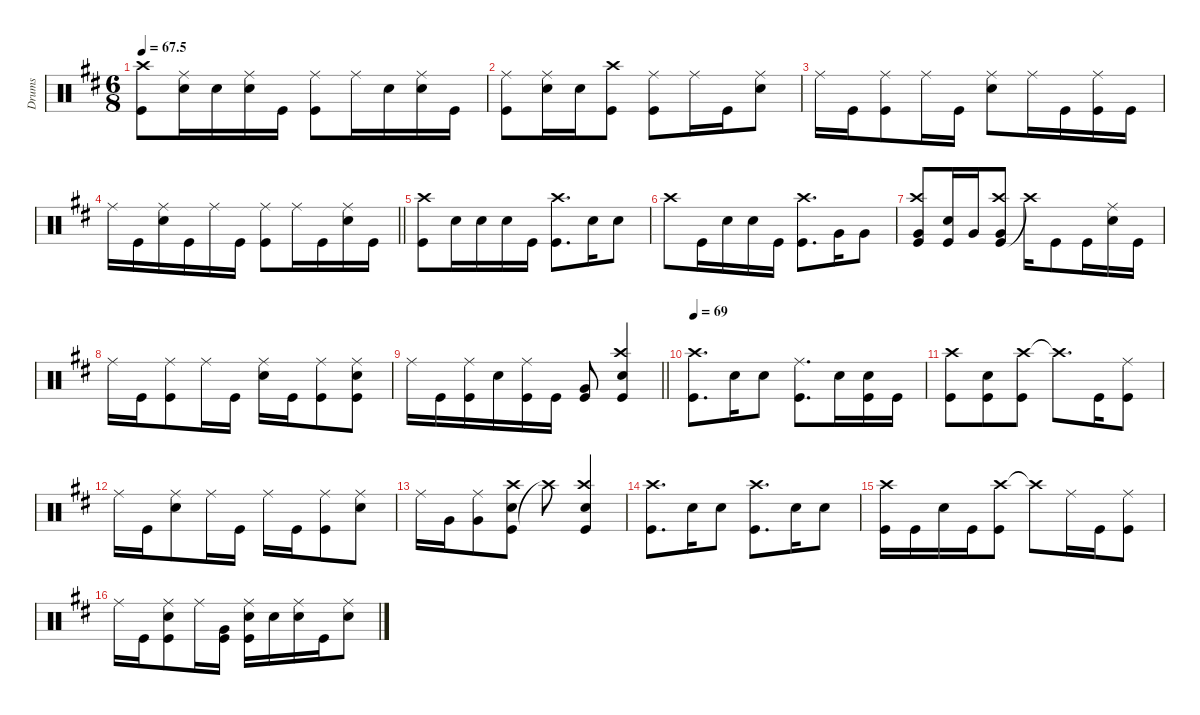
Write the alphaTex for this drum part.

\defaultSystemsLayout 4
\hideDynamics
\bracketExtendMode groupsimilarinstruments
\firstSystemTrackNameMode fullname
\otherSystemsTrackNameOrientation horizontal
\track ("Drums" "drm.") {defaultSystemsLayout 4 instrument percussion}
\staff {score}
\articulation defaults
\ts (6 8)
\tempo
67.5
\accidentals auto
\clef neutral
\ottava regular
\simile none
\ks bminor
("Kick (hit)" "Crash high (hit)").8{dy ff} ("Snare (hit) 2" "Ride (middle)").16 "Snare (hit) 2".16{dy f} ("Snare (hit) 2" "Ride (middle)").16{dy ff} "Kick (hit)".16 ("Ride (middle)" "Kick (hit)").8 "Ride (middle)".16 "Snare (hit) 2".16{dy mf} ("Ride (middle)" "Snare (hit) 2").16{dy ff} "Kick (hit)".16 |
("Kick (hit)" "Ride (middle)").8 ("Snare (hit) 2" "Ride (middle)").16 "Snare (hit) 2".16{dy f} ("Kick (hit)" "Crash high (hit)").8{dy ff} ("Ride (middle)" "Kick (hit)").8 "Ride (middle)".16 "Kick (hit)".16 ("Ride (middle)" "Snare (hit) 2").8 |
"Ride (middle)".16 "Kick (hit)".16 ("Ride (middle)" "Kick (hit)").8 "Ride (middle)".16 "Kick (hit)".16 ("Ride (middle)" "Snare (hit) 2").8 "Ride (middle)".16 "Kick (hit)".16 ("Ride (middle)" "Kick (hit)").16 "Kick (hit)".16 |
\barLineRight lightlight "Ride (middle)".16 "Kick (hit)".16
("Ride (middle)" "Snare (hit) 2").16 "Kick (hit)".16 "Ride (middle)".16 "Kick (hit)".16 ("Ride (middle)" "Kick (hit)").8 "Ride (middle)".16 "Kick (hit)".16 ("Ride (middle)" "Snare (hit) 2").16 "Kick (hit)".16 |
("Crash high (hit)" "Kick (hit)").8 "Snare (hit) 2".16 "Snare (hit) 2".16 "Snare (hit) 2".16 "Kick (hit)".16 ("Crash high (hit)" "Kick (hit)").8{d} "Snare (hit) 2".16 "Snare (hit) 2".8 |
"Crash high (hit)".8 "Kick (hit)".16 "Snare (hit) 2".16 "Snare (hit) 2".16 "Kick (hit)".16 ("Crash high (hit)" "Kick (hit)").8{d} "Very Low Tom (hit)".16 "Very Low Tom (hit)".8 |
("Kick (hit)" "Very Low Tom (hit)" "Crash high (hit)").8 ("Snare (hit) 2" "Kick (hit)").16 "Very Low Tom (hit)".16 ("Kick (hit)" "Very Low Tom (hit)" "Crash high (hit)").8 "Crash high (hit)"{t}.16 "Kick (hit)".8 "Kick (hit)".16 ("Ride (middle)" "Snare (hit) 2").16 "Kick (hit)".16 |
"Ride (middle)".16 "Kick (hit)".16 ("Ride (middle)" "Kick (hit)").8 "Ride (middle)".16 "Kick (hit)".16 ("Ride (middle)" "Snare (hit) 2").16 "Kick (hit)".16 ("Ride (middle)" "Kick (hit)").8 ("Ride (middle)" "Kick (hit)" "Snare (hit) 2").8 |
\barLineRight lightlight "Ride (middle)".16 "Kick (hit)".16
("Kick (hit)" "Ride (middle)").16 "Snare (hit) 2".16 ("Kick (hit)" "Ride (middle)").16 "Kick (hit)".16 ("Kick (hit)" "Very Low Tom (hit)").8 ("Snare (hit) 2" "Kick (hit)" "Crash high (hit)").4 |
\tempo 69
("Crash high (hit)" "Kick (hit)").8{d} "Snare (hit) 2".16 "Snare (hit) 2".8 ("Kick (hit)" "Ride (middle)").8{d} "Snare (hit) 2".16 ("Kick (hit)" "Snare (hit) 2").16 "Kick (hit)".16 |
("Kick (hit)" "Crash high (hit)").8 ("Kick (hit)" "Snare (hit) 2").8 ("Crash high (hit)" "Kick (hit)").8 "Crash high (hit)"{t}.8{d} "Kick (hit)".16 ("Ride (middle)" "Kick (hit)").8 |
"Ride (middle)".16 "Kick (hit)".16 ("Ride (middle)" "Snare (hit) 2").8 "Ride (middle)".16 "Kick (hit)".16 "Ride (middle)".16 "Kick (hit)".16 ("Kick (hit)" "Ride (middle)").8 ("Ride (middle)" "Snare (hit) 2").8 |
"Ride (middle)".16 "Very Low Tom (hit)".16 ("Very Low Tom (hit)" "Ride (middle)").8 ("Kick (hit)" "Snare (hit) 2" "Crash high (hit)").8 "Crash high (hit)"{t}.8 ("Snare (hit) 2" "Kick (hit)" "Crash high (hit)").4 |
("Kick (hit)" "Crash high (hit)").8{d} "Snare (hit) 2".16 "Snare (hit) 2".8 ("Kick (hit)" "Crash high (hit)").8{d} "Snare (hit) 2".16 "Snare (hit) 2".8 |
("Kick (hit)" "Crash high (hit)").16 "Kick (hit)".16 "Snare (hit) 2".16 "Kick (hit)".16 ("Crash high (hit)" "Kick (hit)").8 "Crash high (hit)"{t}.8 "Ride (middle)".16 "Kick (hit)".16 ("Ride (middle)" "Kick (hit)").8 |
"Ride (middle)".16 "Kick (hit)".16 ("Ride (middle)" "Kick (hit)" "Snare (hit) 2").8 "Ride (middle)".16 ("Kick (hit)" "Very Low Tom (hit)").16 ("Snare (hit) 2" "Ride (middle)" "Kick (hit)").16 "Snare (hit) 2".16 ("Snare (hit) 2" "Ride (middle)").16 "Kick (hit)".16 ("Snare (hit) 2" "Ride (middle)").8
